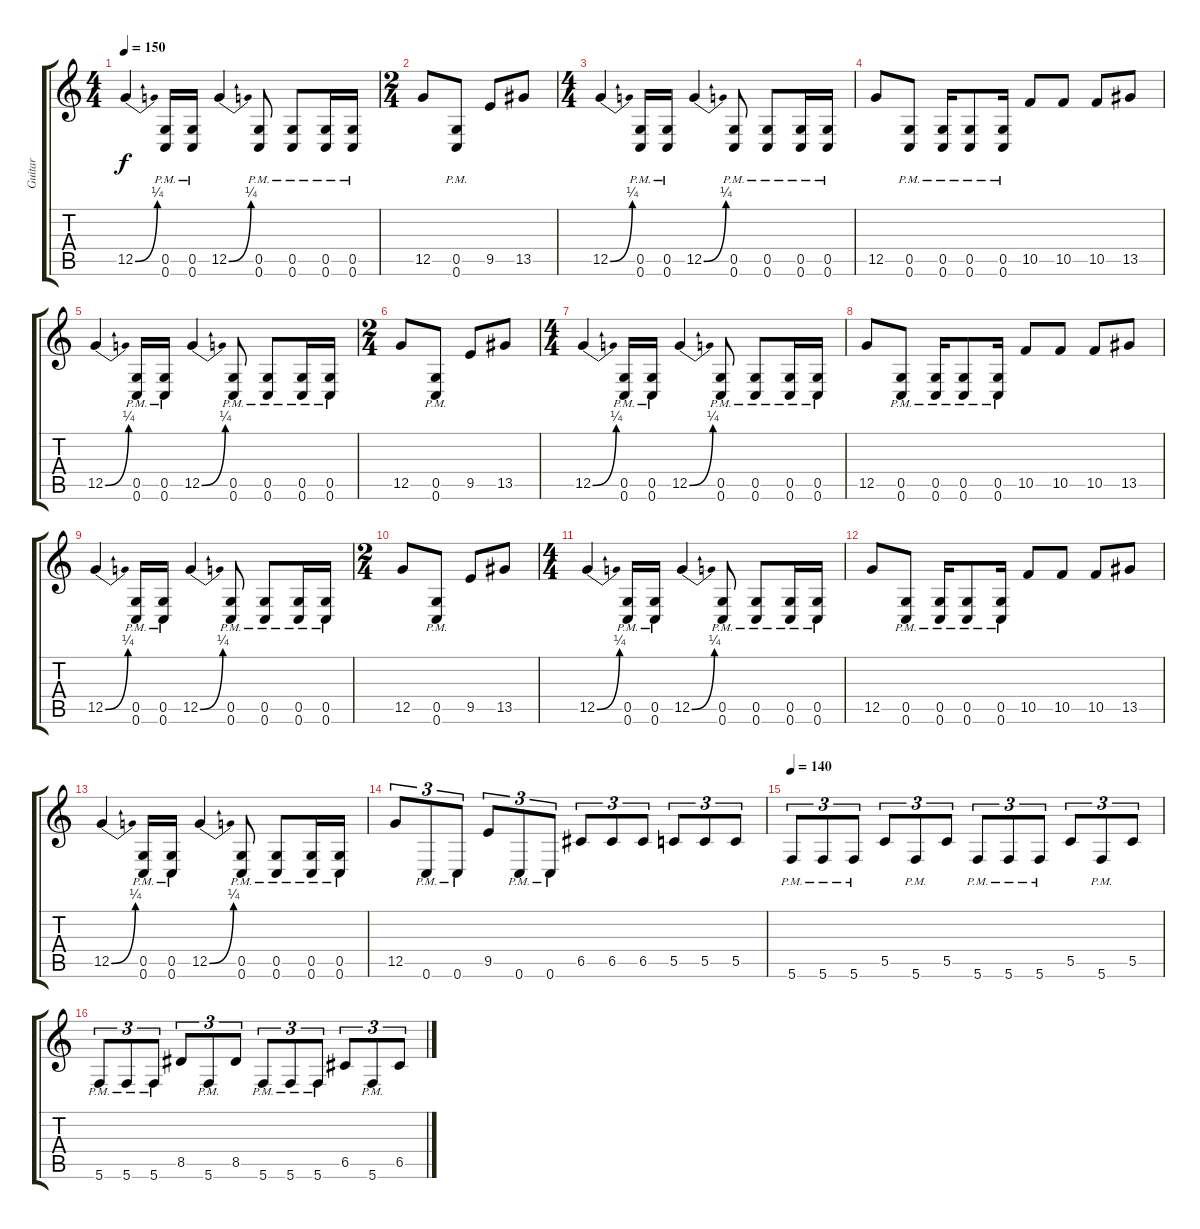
\track ("Guitar" "Guitar") {instrument distortionguitar}
\staff {score tabs}
\tuning (D4 A3 F3 C3 G2 C2) {hide}
\ts (4 4)
\tempo 150
\clef g2
\ks c
12.5{be (bend 0 0 60 1)}.4{dy f} (0.5{pm} 0.6{pm}).16 (0.5{pm} 0.6{pm}).16 12.5{be (bend 0 0 60 1)}.4 (0.5{pm} 0.6{pm}).8 (0.5{pm} 0.6{pm}).8 (0.5{pm} 0.6{pm}).16 (0.5{pm} 0.6{pm}).16 |
\ts (2 4)
12.5.8 (0.5{pm} 0.6{pm}).8 9.5.8 13.5.8 |
\ts (4 4)
12.5{be (bend 0 0 60 1)}.4 (0.5{pm} 0.6{pm}).16 (0.5{pm} 0.6{pm}).16 12.5{be (bend 0 0 60 1)}.4 (0.5{pm} 0.6{pm}).8 (0.5{pm} 0.6{pm}).8 (0.5{pm} 0.6{pm}).16 (0.5{pm} 0.6{pm}).16 |
12.5.8 (0.5{pm} 0.6{pm}).8 (0.5{pm} 0.6{pm}).16 (0.5{pm} 0.6{pm}).8 (0.5{pm} 0.6{pm}).16 10.5.8 10.5.8 10.5.8 13.5.8 |
12.5{be (bend 0 0 60 1)}.4 (0.5{pm} 0.6{pm}).16 (0.5{pm} 0.6{pm}).16 12.5{be (bend 0 0 60 1)}.4 (0.5{pm} 0.6{pm}).8 (0.5{pm} 0.6{pm}).8 (0.5{pm} 0.6{pm}).16 (0.5{pm} 0.6{pm}).16 |
\ts (2 4)
12.5.8 (0.5{pm} 0.6{pm}).8 9.5.8 13.5.8 |
\ts (4 4)
12.5{be (bend 0 0 60 1)}.4 (0.5{pm} 0.6{pm}).16 (0.5{pm} 0.6{pm}).16 12.5{be (bend 0 0 60 1)}.4 (0.5{pm} 0.6{pm}).8 (0.5{pm} 0.6{pm}).8 (0.5{pm} 0.6{pm}).16 (0.5{pm} 0.6{pm}).16 |
12.5.8 (0.5{pm} 0.6{pm}).8 (0.5{pm} 0.6{pm}).16 (0.5{pm} 0.6{pm}).8 (0.5{pm} 0.6{pm}).16 10.5.8 10.5.8 10.5.8 13.5.8 |
12.5{be (bend 0 0 60 1)}.4 (0.5{pm} 0.6{pm}).16 (0.5{pm} 0.6{pm}).16 12.5{be (bend 0 0 60 1)}.4 (0.5{pm} 0.6{pm}).8 (0.5{pm} 0.6{pm}).8 (0.5{pm} 0.6{pm}).16 (0.5{pm} 0.6{pm}).16 |
\ts (2 4)
12.5.8 (0.5{pm} 0.6{pm}).8 9.5.8 13.5.8 |
\ts (4 4)
12.5{be (bend 0 0 60 1)}.4 (0.5{pm} 0.6{pm}).16 (0.5{pm} 0.6{pm}).16 12.5{be (bend 0 0 60 1)}.4 (0.5{pm} 0.6{pm}).8 (0.5{pm} 0.6{pm}).8 (0.5{pm} 0.6{pm}).16 (0.5{pm} 0.6{pm}).16 |
12.5.8 (0.5{pm} 0.6{pm}).8 (0.5{pm} 0.6{pm}).16 (0.5{pm} 0.6{pm}).8 (0.5{pm} 0.6{pm}).16 10.5.8 10.5.8 10.5.8 13.5.8 |
12.5{be (bend 0 0 60 1)}.4 (0.5{pm} 0.6{pm}).16 (0.5{pm} 0.6{pm}).16 12.5{be (bend 0 0 60 1)}.4 (0.5{pm} 0.6{pm}).8 (0.5{pm} 0.6{pm}).8 (0.5{pm} 0.6{pm}).16 (0.5{pm} 0.6{pm}).16 |
12.5.8{tu (3 2)} 0.6{pm}.8{tu (3 2)} 0.6{pm}.8{tu (3 2)} 9.5.8{tu (3 2)} 0.6{pm}.8{tu (3 2)} 0.6{pm}.8{tu (3 2)} 6.5.8{tu (3 2)} 6.5.8{tu (3 2)} 6.5.8{tu (3 2)} 5.5.8{tu (3 2)} 5.5.8{tu (3 2)} 5.5.8{tu (3 2)} |
\tempo 140
5.6{pm}.8{tu (3 2)} 5.6{pm}.8{tu (3 2)} 5.6{pm}.8{tu (3 2)} 5.5.8{tu (3 2)} 5.6{pm}.8{tu (3 2)} 5.5.8{tu (3 2)} 5.6{pm}.8{tu (3 2)} 5.6{pm}.8{tu (3 2)} 5.6{pm}.8{tu (3 2)} 5.5.8{tu (3 2)} 5.6{pm}.8{tu (3 2)} 5.5.8{tu (3 2)} |
5.6{pm}.8{tu (3 2)} 5.6{pm}.8{tu (3 2)} 5.6{pm}.8{tu (3 2)} 8.5.8{tu (3 2)} 5.6{pm}.8{tu (3 2)} 8.5.8{tu (3 2)} 5.6{pm}.8{tu (3 2)} 5.6{pm}.8{tu (3 2)} 5.6{pm}.8{tu (3 2)} 6.5.8{tu (3 2)} 5.6{pm}.8{tu (3 2)} 6.5.8{tu (3 2)}
